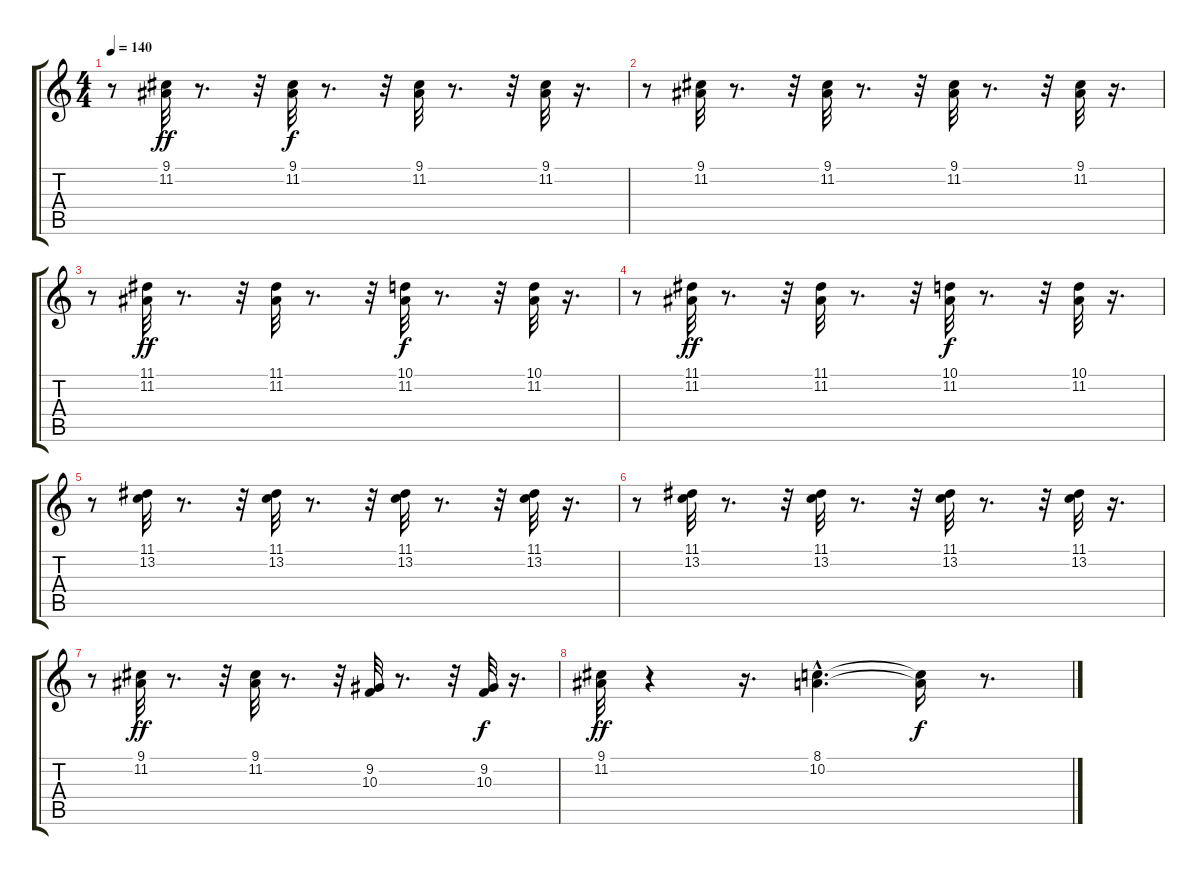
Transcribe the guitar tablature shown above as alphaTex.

\track "" {instrument percussiveorgan}
\staff {score tabs}
\tuning (E4 B3 G3 D3 A2 E2) {hide}
\ts (4 4)
\tempo 140
\clef g2
\ks c
r.8{dy ff} (9.1 11.2).32 r.8{d} r.32 (9.1 11.2).32{dy f} r.8{d} r.32 (9.1 11.2).32 r.8{d} r.32 (9.1 11.2).32 r.16{d} |
r.8 (9.1 11.2).32 r.8{d} r.32 (9.1 11.2).32 r.8{d} r.32 (9.1 11.2).32 r.8{d} r.32 (9.1 11.2).32 r.16{d} |
r.8 (11.1 11.2).32{dy ff} r.8{d} r.32 (11.1 11.2).32 r.8{d} r.32 (10.1 11.2).32{dy f} r.8{d} r.32 (10.1 11.2).32 r.16{d} |
r.8 (11.1 11.2).32{dy ff} r.8{d} r.32 (11.1 11.2).32 r.8{d} r.32 (10.1 11.2).32{dy f} r.8{d} r.32 (10.1 11.2).32 r.16{d} |
r.8 (11.1 13.2).32 r.8{d} r.32 (11.1 13.2).32 r.8{d} r.32 (11.1 13.2).32 r.8{d} r.32 (11.1 13.2).32 r.16{d} |
r.8 (11.1 13.2).32 r.8{d} r.32 (11.1 13.2).32 r.8{d} r.32 (11.1 13.2).32 r.8{d} r.32 (11.1 13.2).32 r.16{d} |
r.8 (9.1 11.2).32{dy ff} r.8{d} r.32 (9.1 11.2).32 r.8{d} r.32 (9.2 10.3).32 r.8{d} r.32 (9.2 10.3).32{dy f} r.16{d} |
(9.1 11.2).32{dy ff} r.4 r.16{d} (8.1{hac} 10.2{hac}).4{d} (8.1{t} 10.2{t}).16{dy f} r.8{d}
